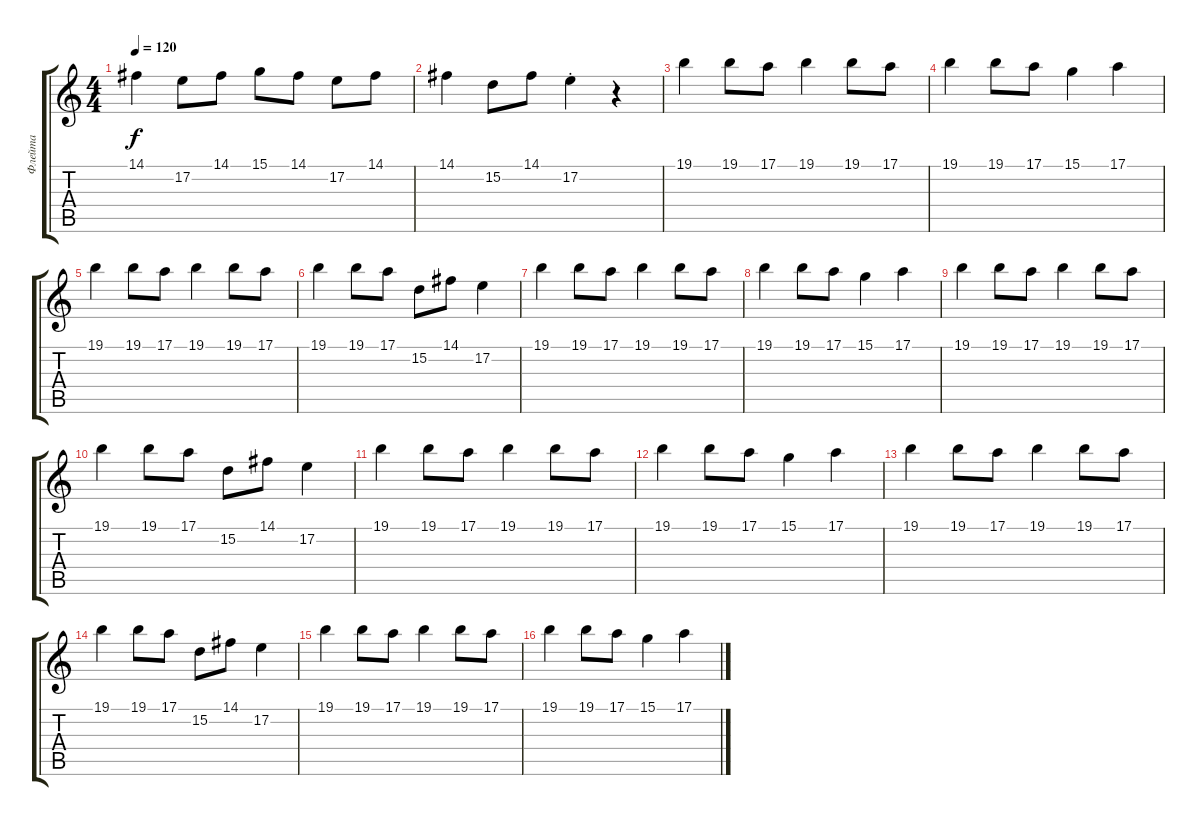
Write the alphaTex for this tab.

\track ("Флейта" "Флейта") {instrument flute}
\staff {score tabs}
\tuning (E4 B3 G3 D3 A2 E2) {hide}
\ts (4 4)
\tempo 120
\clef g2
\ks c
14.1.4{dy f} 17.2.8 14.1.8 15.1.8 14.1.8 17.2.8 14.1.8 |
14.1.4 15.2.8 14.1.8 17.2{st}.4 r.4 |
19.1.4{volume 13} 19.1.8 17.1.8 19.1.4 19.1.8 17.1.8 |
19.1.4 19.1.8 17.1.8 15.1.4 17.1.4 |
19.1.4 19.1.8 17.1.8 19.1.4 19.1.8 17.1.8 |
19.1.4 19.1.8 17.1.8 15.2.8 14.1.8 17.2.4 |
19.1.4 19.1.8 17.1.8 19.1.4 19.1.8 17.1.8 |
19.1.4 19.1.8 17.1.8 15.1.4 17.1.4 |
19.1.4 19.1.8 17.1.8 19.1.4 19.1.8 17.1.8 |
19.1.4 19.1.8 17.1.8 15.2.8 14.1.8 17.2.4 |
19.1.4 19.1.8 17.1.8 19.1.4 19.1.8 17.1.8 |
19.1.4 19.1.8 17.1.8 15.1.4 17.1.4 |
19.1.4 19.1.8 17.1.8 19.1.4 19.1.8 17.1.8 |
19.1.4 19.1.8 17.1.8 15.2.8 14.1.8 17.2.4 |
19.1.4 19.1.8 17.1.8 19.1.4 19.1.8 17.1.8 |
19.1.4 19.1.8 17.1.8 15.1.4 17.1.4
